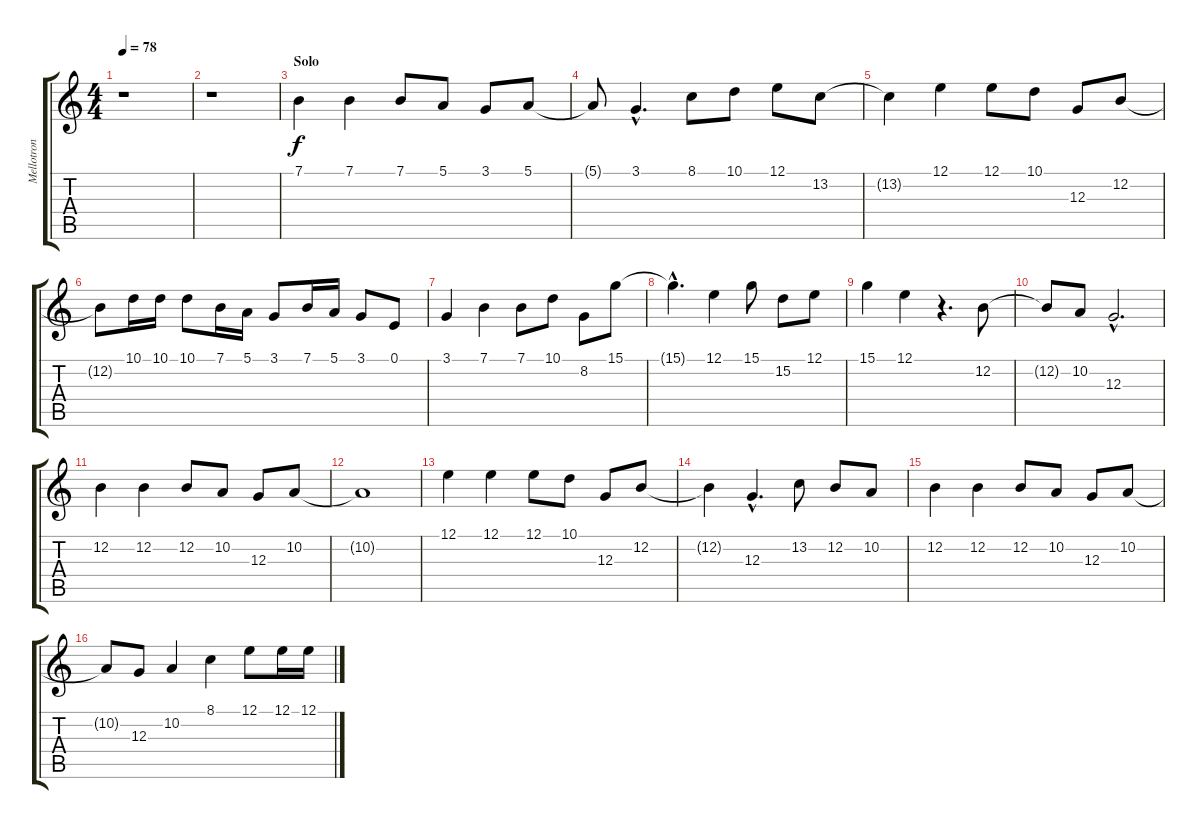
\track ("Mellotron     " "Mellotron ") {instrument clavinet}
\staff {score tabs}
\tuning (E4 B3 G3 D3 A2 E2) {hide}
\ts (4 4)
\tempo 78
\clef g2
\ks c
r.1{dy f} |
r.1 |
\section ("" "Solo")
7.1.4 7.1.4 7.1.8 5.1.8 3.1.8 5.1.8 |
5.1{t}.8 3.1{hac}.4{d} 8.1.8 10.1.8 12.1.8 13.2.8 |
13.2{t}.4 12.1.4 12.1.8 10.1.8 12.3.8 12.2.8 |
12.2{t}.8 10.1.16 10.1.16 10.1.8 7.1.16 5.1.16 3.1.8 7.1.16 5.1.16 3.1.8 0.1.8 |
3.1.4 7.1.4 7.1.8 10.1.8 8.2.8 15.1.8 |
15.1{hac t}.4{d} 12.1.4 15.1.8 15.2.8 12.1.8 |
15.1.4 12.1.4 r.4{d} 12.2.8 |
12.2{t}.8 10.2.8 12.3{hac}.2{d} |
12.2.4 12.2.4 12.2.8 10.2.8 12.3.8 10.2.8 |
10.2{t}.1 |
12.1.4 12.1.4 12.1.8 10.1.8 12.3.8 12.2.8 |
12.2{t}.4 12.3{hac}.4{d} 13.2.8 12.2.8 10.2.8 |
12.2.4 12.2.4 12.2.8 10.2.8 12.3.8 10.2.8 |
10.2{t}.8 12.3.8 10.2.4 8.1.4 12.1.8 12.1.16 12.1.16
